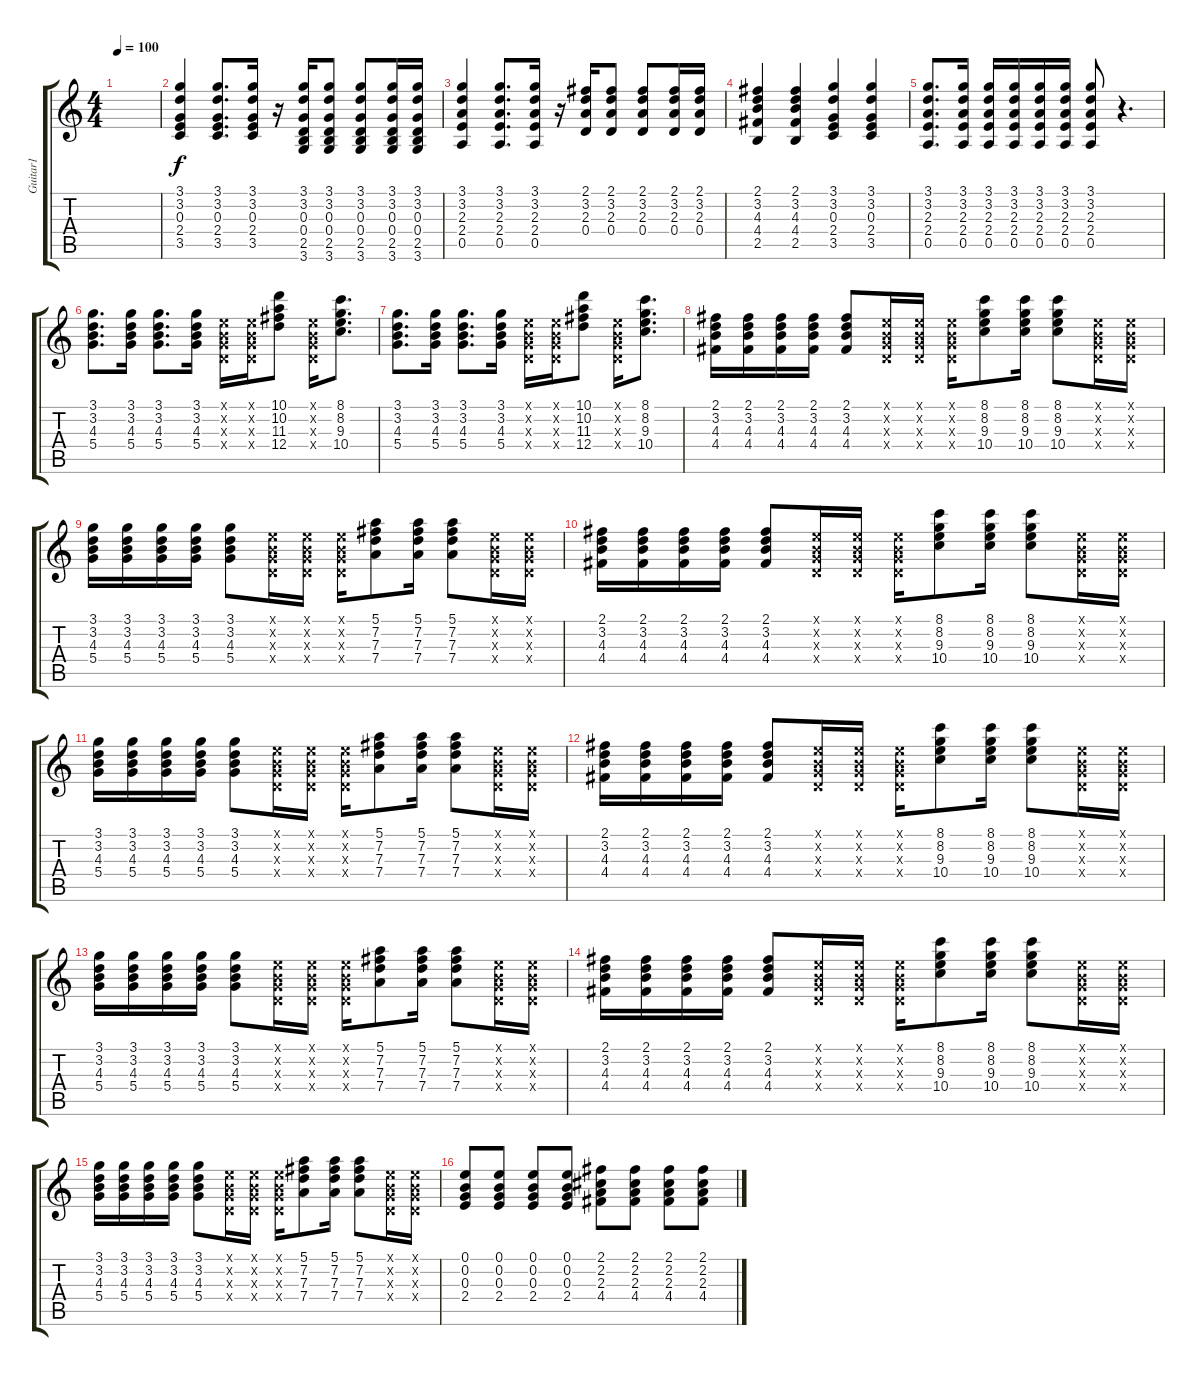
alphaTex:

\track ("Guitar1" "Guitar1") {instrument electricguitarclean}
\staff {score tabs}
\tuning (E4 B3 G3 D3 A2 E2) {hide}
\ts (4 4)
\tempo 100
\clef g2
\ks c
|
(3.1 3.2 0.3 2.4 3.5).4 (3.1 3.2 0.3 2.4 3.5).8{d} (3.1 3.2 0.3 2.4 3.5).16 r.16 (3.1 3.2 0.3 0.4 2.5 3.6).16 (3.1 3.2 0.3 0.4 2.5 3.6).8 (3.1 3.2 0.3 0.4 2.5 3.6).8 (3.1 3.2 0.3 0.4 2.5 3.6).16 (3.1 3.2 0.3 0.4 2.5 3.6).16 |
(3.1 3.2 2.3 2.4 0.5).4 (3.1 3.2 2.3 2.4 0.5).8{d} (3.1 3.2 2.3 2.4 0.5).16 r.16 (2.1 3.2 2.3 0.4).16 (2.1 3.2 2.3 0.4).8 (2.1 3.2 2.3 0.4).8 (2.1 3.2 2.3 0.4).16 (2.1 3.2 2.3 0.4).16 |
(2.1 3.2 4.3 4.4 2.5).4 (2.1 3.2 4.3 4.4 2.5).4 (3.1 3.2 0.3 2.4 3.5).4 (3.1 3.2 0.3 2.4 3.5).4 |
(3.1 3.2 2.3 2.4 0.5).8{d} (3.1 3.2 2.3 2.4 0.5).16 (3.1 3.2 2.3 2.4 0.5).16 (3.1 3.2 2.3 2.4 0.5).16 (3.1 3.2 2.3 2.4 0.5).16 (3.1 3.2 2.3 2.4 0.5).16 (3.1 3.2 2.3 2.4 0.5).8 r.4{d} |
(3.1 3.2 4.3 5.4).8{d} (3.1 3.2 4.3 5.4).16 (3.1 3.2 4.3 5.4).8{d} (3.1 3.2 4.3 5.4).16 (0.1{x} 0.2{x} 0.3{x} 0.4{x}).16 (0.1{x} 0.2{x} 0.3{x} 0.4{x}).16 (10.1 10.2 11.3 12.4).8 (0.1{x} 0.2{x} 0.3{x} 0.4{x}).16 (8.1 8.2 9.3 10.4).8{d} |
(3.1 3.2 4.3 5.4).8{d} (3.1 3.2 4.3 5.4).16 (3.1 3.2 4.3 5.4).8{d} (3.1 3.2 4.3 5.4).16 (0.1{x} 0.2{x} 0.3{x} 0.4{x}).16 (0.1{x} 0.2{x} 0.3{x} 0.4{x}).16 (10.1 10.2 11.3 12.4).8 (0.1{x} 0.2{x} 0.3{x} 0.4{x}).16 (8.1 8.2 9.3 10.4).8{d} |
(2.1 3.2 4.3 4.4).16 (2.1 3.2 4.3 4.4).16 (2.1 3.2 4.3 4.4).16 (2.1 3.2 4.3 4.4).16 (2.1 3.2 4.3 4.4).8 (0.1{x} 0.2{x} 0.3{x} 0.4{x}).16 (0.1{x} 0.2{x} 0.3{x} 0.4{x}).16 (0.1{x} 0.2{x} 0.3{x} 0.4{x}).16 (8.1 8.2 9.3 10.4).8 (8.1 8.2 9.3 10.4).16 (8.1 8.2 9.3 10.4).8 (0.1{x} 0.2{x} 0.3{x} 0.4{x}).16 (0.1{x} 0.2{x} 0.3{x} 0.4{x}).16 |
(3.1 3.2 4.3 5.4).16 (3.1 3.2 4.3 5.4).16 (3.1 3.2 4.3 5.4).16 (3.1 3.2 4.3 5.4).16 (3.1 3.2 4.3 5.4).8 (0.1{x} 0.2{x} 0.3{x} 0.4{x}).16 (0.1{x} 0.2{x} 0.3{x} 0.4{x}).16 (0.1{x} 0.2{x} 0.3{x} 0.4{x}).16 (5.1 7.2 7.3 7.4).8 (5.1 7.2 7.3 7.4).16 (5.1 7.2 7.3 7.4).8 (0.1{x} 0.2{x} 0.3{x} 0.4{x}).16 (0.1{x} 0.2{x} 0.3{x} 0.4{x}).16 |
(2.1 3.2 4.3 4.4).16 (2.1 3.2 4.3 4.4).16 (2.1 3.2 4.3 4.4).16 (2.1 3.2 4.3 4.4).16 (2.1 3.2 4.3 4.4).8 (0.1{x} 0.2{x} 0.3{x} 0.4{x}).16 (0.1{x} 0.2{x} 0.3{x} 0.4{x}).16 (0.1{x} 0.2{x} 0.3{x} 0.4{x}).16 (8.1 8.2 9.3 10.4).8 (8.1 8.2 9.3 10.4).16 (8.1 8.2 9.3 10.4).8 (0.1{x} 0.2{x} 0.3{x} 0.4{x}).16 (0.1{x} 0.2{x} 0.3{x} 0.4{x}).16 |
(3.1 3.2 4.3 5.4).16 (3.1 3.2 4.3 5.4).16 (3.1 3.2 4.3 5.4).16 (3.1 3.2 4.3 5.4).16 (3.1 3.2 4.3 5.4).8 (0.1{x} 0.2{x} 0.3{x} 0.4{x}).16 (0.1{x} 0.2{x} 0.3{x} 0.4{x}).16 (0.1{x} 0.2{x} 0.3{x} 0.4{x}).16 (5.1 7.2 7.3 7.4).8 (5.1 7.2 7.3 7.4).16 (5.1 7.2 7.3 7.4).8 (0.1{x} 0.2{x} 0.3{x} 0.4{x}).16 (0.1{x} 0.2{x} 0.3{x} 0.4{x}).16 |
(2.1 3.2 4.3 4.4).16 (2.1 3.2 4.3 4.4).16 (2.1 3.2 4.3 4.4).16 (2.1 3.2 4.3 4.4).16 (2.1 3.2 4.3 4.4).8 (0.1{x} 0.2{x} 0.3{x} 0.4{x}).16 (0.1{x} 0.2{x} 0.3{x} 0.4{x}).16 (0.1{x} 0.2{x} 0.3{x} 0.4{x}).16 (8.1 8.2 9.3 10.4).8 (8.1 8.2 9.3 10.4).16 (8.1 8.2 9.3 10.4).8 (0.1{x} 0.2{x} 0.3{x} 0.4{x}).16 (0.1{x} 0.2{x} 0.3{x} 0.4{x}).16 |
(3.1 3.2 4.3 5.4).16 (3.1 3.2 4.3 5.4).16 (3.1 3.2 4.3 5.4).16 (3.1 3.2 4.3 5.4).16 (3.1 3.2 4.3 5.4).8 (0.1{x} 0.2{x} 0.3{x} 0.4{x}).16 (0.1{x} 0.2{x} 0.3{x} 0.4{x}).16 (0.1{x} 0.2{x} 0.3{x} 0.4{x}).16 (5.1 7.2 7.3 7.4).8 (5.1 7.2 7.3 7.4).16 (5.1 7.2 7.3 7.4).8 (0.1{x} 0.2{x} 0.3{x} 0.4{x}).16 (0.1{x} 0.2{x} 0.3{x} 0.4{x}).16 |
(2.1 3.2 4.3 4.4).16 (2.1 3.2 4.3 4.4).16 (2.1 3.2 4.3 4.4).16 (2.1 3.2 4.3 4.4).16 (2.1 3.2 4.3 4.4).8 (0.1{x} 0.2{x} 0.3{x} 0.4{x}).16 (0.1{x} 0.2{x} 0.3{x} 0.4{x}).16 (0.1{x} 0.2{x} 0.3{x} 0.4{x}).16 (8.1 8.2 9.3 10.4).8 (8.1 8.2 9.3 10.4).16 (8.1 8.2 9.3 10.4).8 (0.1{x} 0.2{x} 0.3{x} 0.4{x}).16 (0.1{x} 0.2{x} 0.3{x} 0.4{x}).16 |
(3.1 3.2 4.3 5.4).16 (3.1 3.2 4.3 5.4).16 (3.1 3.2 4.3 5.4).16 (3.1 3.2 4.3 5.4).16 (3.1 3.2 4.3 5.4).8 (0.1{x} 0.2{x} 0.3{x} 0.4{x}).16 (0.1{x} 0.2{x} 0.3{x} 0.4{x}).16 (0.1{x} 0.2{x} 0.3{x} 0.4{x}).16 (5.1 7.2 7.3 7.4).8 (5.1 7.2 7.3 7.4).16 (5.1 7.2 7.3 7.4).8 (0.1{x} 0.2{x} 0.3{x} 0.4{x}).16 (0.1{x} 0.2{x} 0.3{x} 0.4{x}).16 |
(0.1 0.2 0.3 2.4).8 (0.1 0.2 0.3 2.4).8 (0.1 0.2 0.3 2.4).8 (0.1 0.2 0.3 2.4).8 (2.1 2.2 2.3 4.4).8 (2.1 2.2 2.3 4.4).8 (2.1 2.2 2.3 4.4).8 (2.1 2.2 2.3 4.4).8
